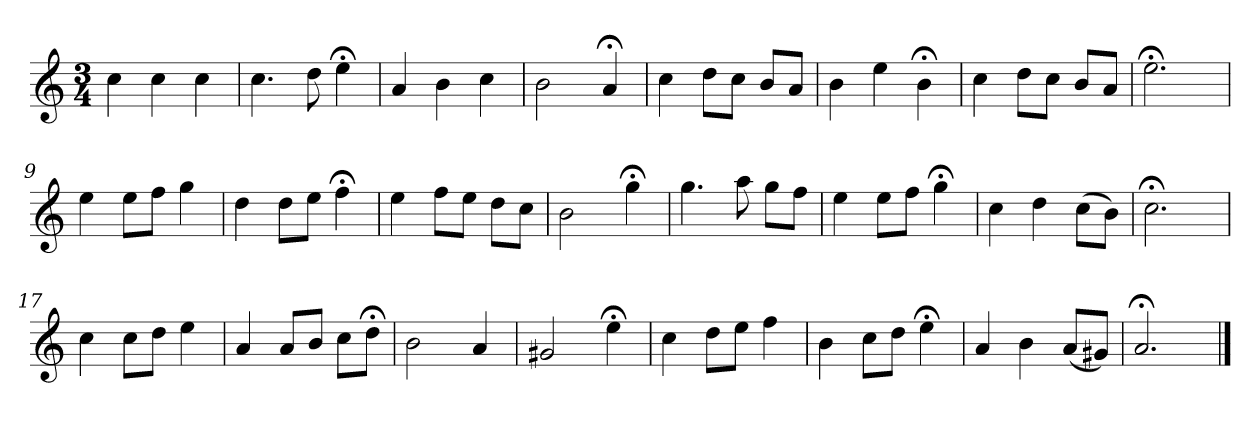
**kern
*part1
*staff1
*k[]
*a:
*M3/4
*MM120
=1
4cc
4cc
4cc
=2
4.cc
8dd
4ee;<
=3
4a
4b
4cc
=4
2b
4a;<
=5
4cc
8ddL
8ccJ
8bL
8aJ
=6
4b
4ee
4b;<
=7
4cc
8ddL
8ccJ
8bL
8aJ
=8
2.ee;<
=9
4ee
8eeL
8ffJ
4gg
=10
4dd
8ddL
8eeJ
4ff;<
=11
4ee
8ffL
8eeJ
8ddL
8ccJ
=12
2b
4gg;<
=13
4.gg
8aa
8ggL
8ffJ
=14
4ee
8eeL
8ffJ
4gg;<
=15
4cc
4dd
(8ccL
8bJ)
=16
2.cc;<
=17
4cc
8ccL
8ddJ
4ee
=18
4a
8aL
8bJ
8ccL
8dd;<J
=19
2b
4a
=20
2g#X
4ee;<
=21
4cc
8ddL
8eeJ
4ff
=22
4b
8ccL
8ddJ
4ee;<
=23
4a
4b
(8aL
8g#XJ)
=24
2.a;<
==
*-
